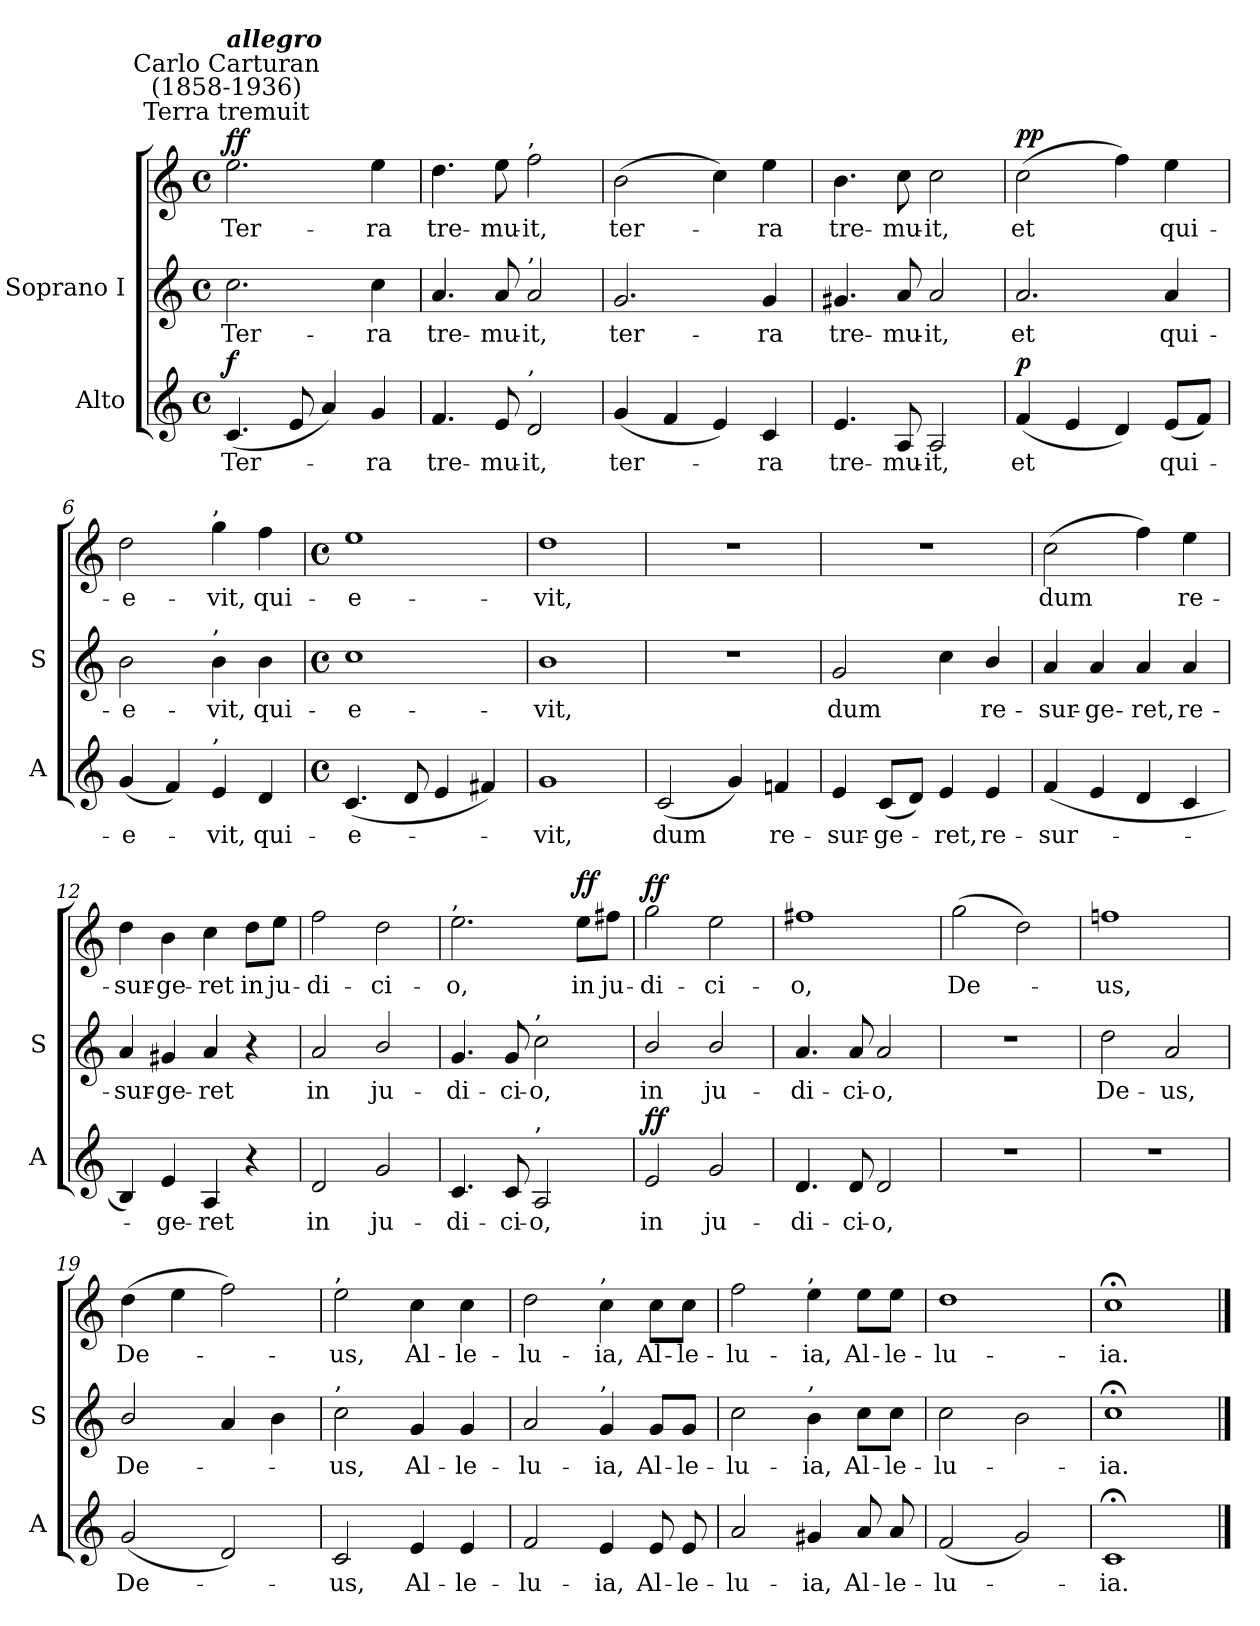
**kern	**text	**dynam	**kern	**text	**kern	**text	**dynam
*part2	*part2	*part2	*part1	*part1	*part1	*part1	*part1
*staff3	*staff3	*staff3	*staff2	*staff2	*staff1	*staff1	*staff1/2
*I"Alto	*	*	*I"Soprano I	*	*	*	*
*I'A	*	*	*I'S	*	*	*	*
*clefG2	*	*	*clefG2	*	*clefG2	*	*
*k[]	*	*	*k[]	*	*k[]	*	*
*C:	*	*	*C:	*	*C:	*	*
*M4/4	*	*	*M4/4	*	*M4/4	*	*
*met(c)	*	*	*met(c)	*	*met(c)	*	*
=1	=1	=1	=1	=1	=1	=1	=1
!	!	!	!	!	!LO:TX:a:cj:t=Terra tremuit	!	!
!	!	!	!	!	!LO:TX:a:cj:t=Carlo Carturan\n(1858-1936)	!	!
!	!	!	!	!	!LO:TX:a:Bi:t=allegro	!	!
!	!LO:LY:b	!LO:DY:b	!	!LO:LY:b	!	!LO:LY:b	!LO:DY:b=2
!	!	!	!	!	!	!	!LO:DY:n=1:b
(<4.c	Ter-	f	2.cc	Ter-	2.ee	Ter-	f f
8e	.	.	.	.	.	.	.
4a)	.	.	.	.	.	.	.
!	!LO:LY:b	!	!	!LO:LY:b	!	!LO:LY:b	!
4g	ra	.	4cc	-ra	4ee	-ra	.
=2	=2	=2	=2	=2	=2	=2	=2
!	!LO:LY:b	!	!	!LO:LY:b	!	!LO:LY:b	!
4.f	tre-	.	4.a	tre-	4.dd	tre-	.
!	!LO:LY:b	!	!	!LO:LY:b	!	!LO:LY:b	!
8e	-mu-	.	8a	-mu-	8ee	-mu-	.
!	!	!	!	!	!LO:TX:a:t=,	!	!
!	!	!	!LO:TX:a:t=,	!	!	!	!
!LO:TX:a:t=,	!	!	!	!	!	!	!
!	!LO:LY:b	!	!	!LO:LY:b	!	!LO:LY:b	!
2d	-it,	.	2a	-it,	2ff	-it,	.
=3	=3	=3	=3	=3	=3	=3	=3
!	!LO:LY:b	!	!	!LO:LY:b	!	!LO:LY:b	!
(<4g	ter-	.	2.g	ter-	(>2b	ter-	.
4f	.	.	.	.	.	.	.
4e)	.	.	.	.	4cc)	.	.
!	!LO:LY:b	!	!	!LO:LY:b	!	!LO:LY:b	!
4c	ra	.	4g	-ra	4ee	ra	.
=4	=4	=4	=4	=4	=4	=4	=4
!	!LO:LY:b	!	!	!LO:LY:b	!	!LO:LY:b	!
4.e	tre-	.	4.g#X	tre-	4.b	tre-	.
!	!LO:LY:b	!	!	!LO:LY:b	!	!LO:LY:b	!
8A	-mu-	.	8a	-mu-	8cc	-mu-	.
!	!LO:LY:b	!	!	!LO:LY:b	!	!LO:LY:b	!
2A	-it,	.	2a	-it,	2cc	-it,	.
=5	=5	=5	=5	=5	=5	=5	=5
!	!LO:LY:b	!LO:DY:b	!	!LO:LY:b	!	!LO:LY:b	!LO:DY:b=2
!	!	!	!	!	!	!	!LO:DY:n=1:b
(<4f	et	p	2.a	-et	(>2cc	et	p p
4e	.	.	.	.	.	.	.
4d)	.	.	.	.	4ff)	.	.
!	!LO:LY:b	!	!	!LO:LY:b	!	!LO:LY:b	!
(<8eL	qui-	.	4a	qui-	4ee	qui-	.
8fJ)	.	.	.	.	.	.	.
=6	=6	=6	=6	=6	=6	=6	=6
!	!LO:LY:b	!	!	!LO:LY:b	!	!LO:LY:b	!
(<4g	e-	.	2b	-e-	2dd	-e-	.
4f)	.	.	.	.	.	.	.
!	!	!	!	!	!LO:TX:a:t=,	!	!
!	!	!	!LO:TX:a:t=,	!	!	!	!
!LO:TX:a:t=,	!	!	!	!	!	!	!
!	!LO:LY:b	!	!	!LO:LY:b	!	!LO:LY:b	!
4e	vit,	.	4b	-vit,	4gg	-vit,	.
!	!LO:LY:b	!	!	!LO:LY:b	!	!LO:LY:b	!
4d	qui-	.	4b	qui-	4ff	qui-	.
!!LO:LB:g=z
=7	=7	=7	=7	=7	=7	=7	=7
*M4/4	*	*	*M4/4	*	*M4/4	*	*
*met(c)	*	*	*met(c)	*	*met(c)	*	*
!	!LO:LY:b	!	!	!LO:LY:b	!	!LO:LY:b	!
(<4.c	-e-	.	1cc	-e-	1ee	-e-	.
8d	.	.	.	.	.	.	.
4e	.	.	.	.	.	.	.
4f#X)	.	.	.	.	.	.	.
=8	=8	=8	=8	=8	=8	=8	=8
!	!LO:LY:b	!	!	!LO:LY:b	!	!LO:LY:b	!
1g	vit,	.	1b	vit,	1dd	-vit,	.
=9	=9	=9	=9	=9	=9	=9	=9
!	!LO:LY:b	!	!	!	!	!	!
(<2c	dum	.	1r	.	1r	.	.
4g)	.	.	.	.	.	.	.
!	!LO:LY:b	!	!	!	!	!	!
4fn	re-	.	.	.	.	.	.
=10	=10	=10	=10	=10	=10	=10	=10
!	!LO:LY:b	!	!	!LO:LY:b	!	!	!
4e	-sur-	.	2g	dum	1r	.	.
!	!LO:LY:b	!	!	!	!	!	!
(<8cL	-ge-	.	.	.	.	.	.
8dJ)	.	.	.	.	.	.	.
!	!LO:LY:b	!	!	!	!	!	!
4e	ret,	.	4cc	.	.	.	.
!	!LO:LY:b	!	!	!LO:LY:b	!	!	!
4e	re-	.	4b/	re-	.	.	.
=11	=11	=11	=11	=11	=11	=11	=11
!	!LO:LY:b	!	!	!LO:LY:b	!	!LO:LY:b	!
(<4f	-sur-	.	4a	-sur-	(>2cc	-dum	.
!	!	!	!	!LO:LY:b	!	!	!
4e	.	.	4a	-ge-	.	.	.
!	!	!	!	!LO:LY:b	!	!	!
4d	.	.	4a	-ret,	4ff)	.	.
!	!	!	!	!LO:LY:b	!	!LO:LY:b	!
4c	.	.	4a	re-	4ee	re-	.
=12	=12	=12	=12	=12	=12	=12	=12
!	!	!	!	!LO:LY:b	!	!LO:LY:b	!
4B)	.	.	4a	-sur-	4dd	-sur-	.
!	!LO:LY:b	!	!	!LO:LY:b	!	!LO:LY:b	!
4e	ge-	.	4g#X	-ge-	4b	-ge-	.
!	!LO:LY:b	!	!	!LO:LY:b	!	!LO:LY:b	!
4A	-ret	.	4a	-ret	4cc	-ret	.
!	!	!	!	!	!	!LO:LY:b	!
4r	.	.	4r	.	8dd\L	in	.
!	!	!	!	!	!	!LO:LY:b	!
.	.	.	.	.	8ee\J	ju-	.
!!LO:LB:g=z
=13	=13	=13	=13	=13	=13	=13	=13
!	!LO:LY:b	!	!	!LO:LY:b	!	!LO:LY:b	!
2d	in	.	2a	-in	2ff	di-	.
!	!LO:LY:b	!	!	!LO:LY:b	!	!LO:LY:b	!
2g	ju-	.	2b/	ju-	2dd	-ci-	.
=14	=14	=14	=14	=14	=14	=14	=14
!	!	!	!	!	!LO:TX:a:t=,	!	!
!	!LO:LY:b	!	!	!LO:LY:b	!	!LO:LY:b	!
4.c	-di-	.	4.g	-di-	2.ee	-o,	.
!	!LO:LY:b	!	!	!LO:LY:b	!	!	!
8c	-ci-	.	8g	-ci-	.	.	.
!	!	!	!LO:TX:a:t=,	!	!	!	!
!LO:TX:a:t=,	!	!	!	!	!	!	!
!	!LO:LY:b	!	!	!LO:LY:b	!	!	!
2A	-o,	.	2cc	-o,	.	.	.
!	!	!	!	!	!	!LO:LY:b	!LO:DY:b
.	.	.	.	.	8ee\L	in	ff
!	!	!	!	!	!	!LO:LY:b	!
.	.	.	.	.	8ff#X\J	ju-	.
=15	=15	=15	=15	=15	=15	=15	=15
!	!LO:LY:b	!LO:DY:b	!	!LO:LY:b	!	!LO:LY:b	!LO:DY:b=2
2e	in	ff	2b/	-in	2gg	di-	ff
!	!LO:LY:b	!	!	!LO:LY:b	!	!LO:LY:b	!
2g	ju-	.	2b/	ju-	2ee	-ci-	.
=16	=16	=16	=16	=16	=16	=16	=16
!	!LO:LY:b	!	!	!LO:LY:b	!	!LO:LY:b	!
4.d	-di-	.	4.a	di-	1ff#X	-o,	.
!	!LO:LY:b	!	!	!LO:LY:b	!	!	!
8d	-ci-	.	8a	-ci-	.	.	.
!	!LO:LY:b	!	!	!LO:LY:b	!	!	!
2d	-o,	.	2a	-o,	.	.	.
=17	=17	=17	=17	=17	=17	=17	=17
!	!	!	!	!	!	!LO:LY:b	!
1r	.	.	1r	.	(>2gg	De-	.
.	.	.	.	.	2dd)	.	.
=18	=18	=18	=18	=18	=18	=18	=18
!	!	!	!	!LO:LY:b	!	!LO:LY:b	!
1r	.	.	2dd	De-	1ffn	us,	.
!	!	!	!	!LO:LY:b	!	!	!
.	.	.	2a	-us,	.	.	.
!!LO:LB:g=z
=19	=19	=19	=19	=19	=19	=19	=19
!	!LO:LY:b	!	!	!LO:LY:b	!	!LO:LY:b	!
(<2g	De-	.	2b/	De-	(>4dd	De-	.
.	.	.	.	.	4ee	.	.
2d)	.	.	4a	.	2ff)	.	.
.	.	.	4b	.	.	.	.
=20	=20	=20	=20	=20	=20	=20	=20
!	!	!	!	!	!LO:TX:a:t=,	!	!
!	!	!	!LO:TX:a:t=,	!	!	!	!
!	!LO:LY:b	!	!	!LO:LY:b	!	!LO:LY:b	!
2c	us,	.	2cc	-us,	2ee	us,	.
!	!LO:LY:b	!	!	!LO:LY:b	!	!LO:LY:b	!
4e	Al-	.	4g	Al-	4cc	Al-	.
!	!LO:LY:b	!	!	!LO:LY:b	!	!LO:LY:b	!
4e	-le-	.	4g	-le-	4cc	-le-	.
=21	=21	=21	=21	=21	=21	=21	=21
!	!LO:LY:b	!	!	!LO:LY:b	!	!LO:LY:b	!
2f	-lu-	.	2a	-lu-	2dd	-lu-	.
!	!	!	!	!	!LO:TX:a:t=,	!	!
!	!	!	!LO:TX:a:t=,	!	!	!	!
!	!LO:LY:b	!	!	!LO:LY:b	!	!LO:LY:b	!
4e	-ia,	.	4g	-ia,	4cc	-ia,	.
!	!LO:LY:b	!	!	!LO:LY:b	!	!LO:LY:b	!
8e	Al-	.	8g/L	Al-	8cc\L	Al-	.
!	!LO:LY:b	!	!	!LO:LY:b	!	!LO:LY:b	!
8e	-le-	.	8g/J	-le-	8cc\J	-le-	.
=22	=22	=22	=22	=22	=22	=22	=22
!	!LO:LY:b	!	!	!LO:LY:b	!	!LO:LY:b	!
2a	-lu-	.	2cc	-lu-	2ff	-lu-	.
!	!	!	!	!	!LO:TX:a:t=,	!	!
!	!	!	!LO:TX:a:t=,	!	!	!	!
!	!LO:LY:b	!	!	!LO:LY:b	!	!LO:LY:b	!
4g#X	-ia,	.	4b	-ia,	4ee	-ia,	.
!	!LO:LY:b	!	!	!LO:LY:b	!	!LO:LY:b	!
8a	Al-	.	8cc\L	Al-	8ee\L	Al-	.
!	!LO:LY:b	!	!	!LO:LY:b	!	!LO:LY:b	!
8a	-le-	.	8cc\J	-le-	8ee\J	-le-	.
=23	=23	=23	=23	=23	=23	=23	=23
!	!LO:LY:b	!	!	!LO:LY:b	!	!LO:LY:b	!
(<2f	-lu-	.	2cc	-lu-	1dd	-lu-	.
2g)	.	.	2b	.	.	.	.
=24	=24	=24	=24	=24	=24	=24	=24
!	!LO:LY:b	!	!	!LO:LY:b	!	!LO:LY:b	!
1c;<	ia.	.	1cc;<	ia.	1cc;<	ia.	.
==	==	==	==	==	==	==	==
*-	*-	*-	*-	*-	*-	*-	*-
